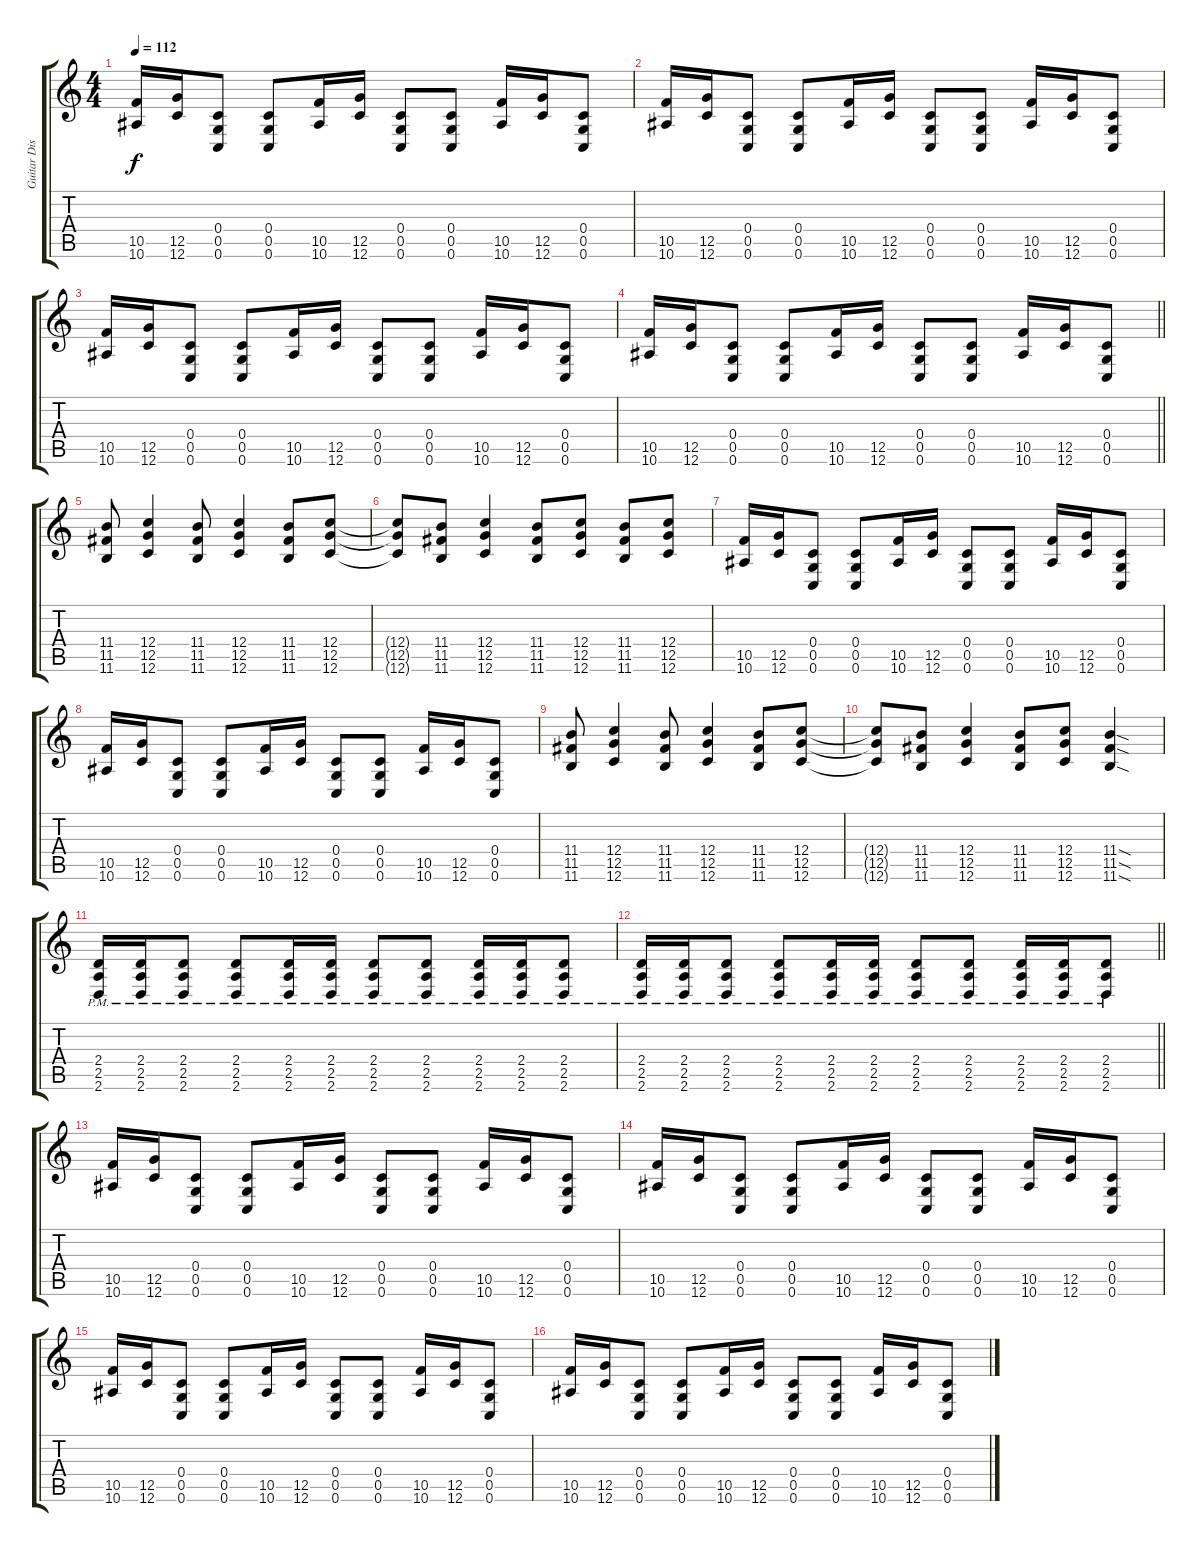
\track ("Guitar Dist" "Guitar Dis") {instrument distortionguitar}
\staff {score tabs}
\tuning (E4 C4 G3 C3 G2 C2) {hide}
\ts (4 4)
\tempo 112
\clef g2
\ks c
(10.5 10.6).16{dy f} (12.5 12.6).16 (0.4 0.5 0.6).8 (0.4 0.5 0.6).8 (10.5 10.6).16 (12.5 12.6).16 (0.4 0.5 0.6).8 (0.4 0.5 0.6).8 (10.5 10.6).16 (12.5 12.6).16 (0.4 0.5 0.6).8 |
(10.5 10.6).16 (12.5 12.6).16 (0.4 0.5 0.6).8 (0.4 0.5 0.6).8 (10.5 10.6).16 (12.5 12.6).16 (0.4 0.5 0.6).8 (0.4 0.5 0.6).8 (10.5 10.6).16 (12.5 12.6).16 (0.4 0.5 0.6).8 |
(10.5 10.6).16 (12.5 12.6).16 (0.4 0.5 0.6).8 (0.4 0.5 0.6).8 (10.5 10.6).16 (12.5 12.6).16 (0.4 0.5 0.6).8 (0.4 0.5 0.6).8 (10.5 10.6).16 (12.5 12.6).16 (0.4 0.5 0.6).8 |
\barLineRight lightlight
(10.5 10.6).16 (12.5 12.6).16 (0.4 0.5 0.6).8 (0.4 0.5 0.6).8 (10.5 10.6).16 (12.5 12.6).16 (0.4 0.5 0.6).8 (0.4 0.5 0.6).8 (10.5 10.6).16 (12.5 12.6).16 (0.4 0.5 0.6).8 |
(11.4 11.5 11.6).8 (12.4 12.5 12.6).4 (11.4 11.5 11.6).8 (12.4 12.5 12.6).4 (11.4 11.5 11.6).8 (12.4 12.5 12.6).8 |
(12.4{t} 12.5{t} 12.6{t}).8 (11.4 11.5 11.6).8 (12.4 12.5 12.6).4 (11.4 11.5 11.6).8 (12.4 12.5 12.6).8 (11.4 11.5 11.6).8 (12.4 12.5 12.6).8 |
(10.5 10.6).16 (12.5 12.6).16 (0.4 0.5 0.6).8 (0.4 0.5 0.6).8 (10.5 10.6).16 (12.5 12.6).16 (0.4 0.5 0.6).8 (0.4 0.5 0.6).8 (10.5 10.6).16 (12.5 12.6).16 (0.4 0.5 0.6).8 |
(10.5 10.6).16 (12.5 12.6).16 (0.4 0.5 0.6).8 (0.4 0.5 0.6).8 (10.5 10.6).16 (12.5 12.6).16 (0.4 0.5 0.6).8 (0.4 0.5 0.6).8 (10.5 10.6).16 (12.5 12.6).16 (0.4 0.5 0.6).8 |
(11.4 11.5 11.6).8 (12.4 12.5 12.6).4 (11.4 11.5 11.6).8 (12.4 12.5 12.6).4 (11.4 11.5 11.6).8 (12.4 12.5 12.6).8 |
(12.4{t} 12.5{t} 12.6{t}).8 (11.4 11.5 11.6).8 (12.4 12.5 12.6).4 (11.4 11.5 11.6).8 (12.4 12.5 12.6).8 (11.4{sod} 11.5{sod} 11.6{sod}).4 |
(2.4{pm} 2.5{pm} 2.6{pm}).16 (2.4{pm} 2.5{pm} 2.6{pm}).16 (2.4{pm} 2.5{pm} 2.6{pm}).8 (2.4{pm} 2.5{pm} 2.6{pm}).8 (2.4{pm} 2.5{pm} 2.6{pm}).16 (2.4{pm} 2.5{pm} 2.6{pm}).16 (2.4{pm} 2.5{pm} 2.6{pm}).8 (2.4{pm} 2.5{pm} 2.6{pm}).8 (2.4{pm} 2.5{pm} 2.6{pm}).16 (2.4{pm} 2.5{pm} 2.6{pm}).16 (2.4{pm} 2.5{pm} 2.6{pm}).8 |
\barLineRight lightlight
(2.4{pm} 2.5{pm} 2.6{pm}).16 (2.4{pm} 2.5{pm} 2.6{pm}).16 (2.4{pm} 2.5{pm} 2.6{pm}).8 (2.4{pm} 2.5{pm} 2.6{pm}).8 (2.4{pm} 2.5{pm} 2.6{pm}).16 (2.4{pm} 2.5{pm} 2.6{pm}).16 (2.4{pm} 2.5{pm} 2.6{pm}).8 (2.4{pm} 2.5{pm} 2.6{pm}).8 (2.4{pm} 2.5{pm} 2.6{pm}).16 (2.4{pm} 2.5{pm} 2.6{pm}).16 (2.4{pm} 2.5{pm} 2.6{pm}).8 |
(10.5 10.6).16 (12.5 12.6).16 (0.4 0.5 0.6).8 (0.4 0.5 0.6).8 (10.5 10.6).16 (12.5 12.6).16 (0.4 0.5 0.6).8 (0.4 0.5 0.6).8 (10.5 10.6).16 (12.5 12.6).16 (0.4 0.5 0.6).8 |
(10.5 10.6).16 (12.5 12.6).16 (0.4 0.5 0.6).8 (0.4 0.5 0.6).8 (10.5 10.6).16 (12.5 12.6).16 (0.4 0.5 0.6).8 (0.4 0.5 0.6).8 (10.5 10.6).16 (12.5 12.6).16 (0.4 0.5 0.6).8 |
(10.5 10.6).16 (12.5 12.6).16 (0.4 0.5 0.6).8 (0.4 0.5 0.6).8 (10.5 10.6).16 (12.5 12.6).16 (0.4 0.5 0.6).8 (0.4 0.5 0.6).8 (10.5 10.6).16 (12.5 12.6).16 (0.4 0.5 0.6).8 |
(10.5 10.6).16 (12.5 12.6).16 (0.4 0.5 0.6).8 (0.4 0.5 0.6).8 (10.5 10.6).16 (12.5 12.6).16 (0.4 0.5 0.6).8 (0.4 0.5 0.6).8 (10.5 10.6).16 (12.5 12.6).16 (0.4 0.5 0.6).8
